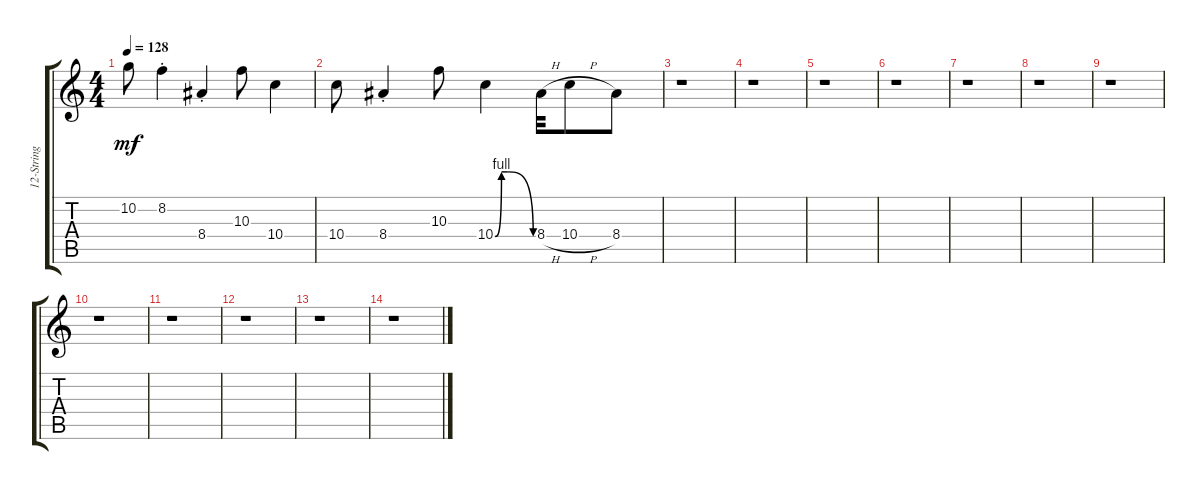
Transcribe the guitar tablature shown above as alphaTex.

\track ("12-String Guitar" "12-String ") {instrument acousticguitarnylon}
\staff {score tabs}
\tuning (D4 A3 G3 D3 A2 D2) {hide}
\ts (4 4)
\tempo 128
\clef g2
\ks c
10.2.8{dy mf} 8.2{st}.4 8.4{st}.4 10.3.8 10.4.4 |
10.4.8 8.4{st}.4 10.3.8 10.4{be (custom 0 0 0 0 10 4 20 4 60 0 60 0)}.4 8.4{h}.32 10.4{h}.8 8.4.8 |
r.1 |
r.1 |
r.1 |
r.1 |
r.1 |
r.1 |
r.1 |
r.1 |
r.1 |
r.1 |
r.1 |
r.1
